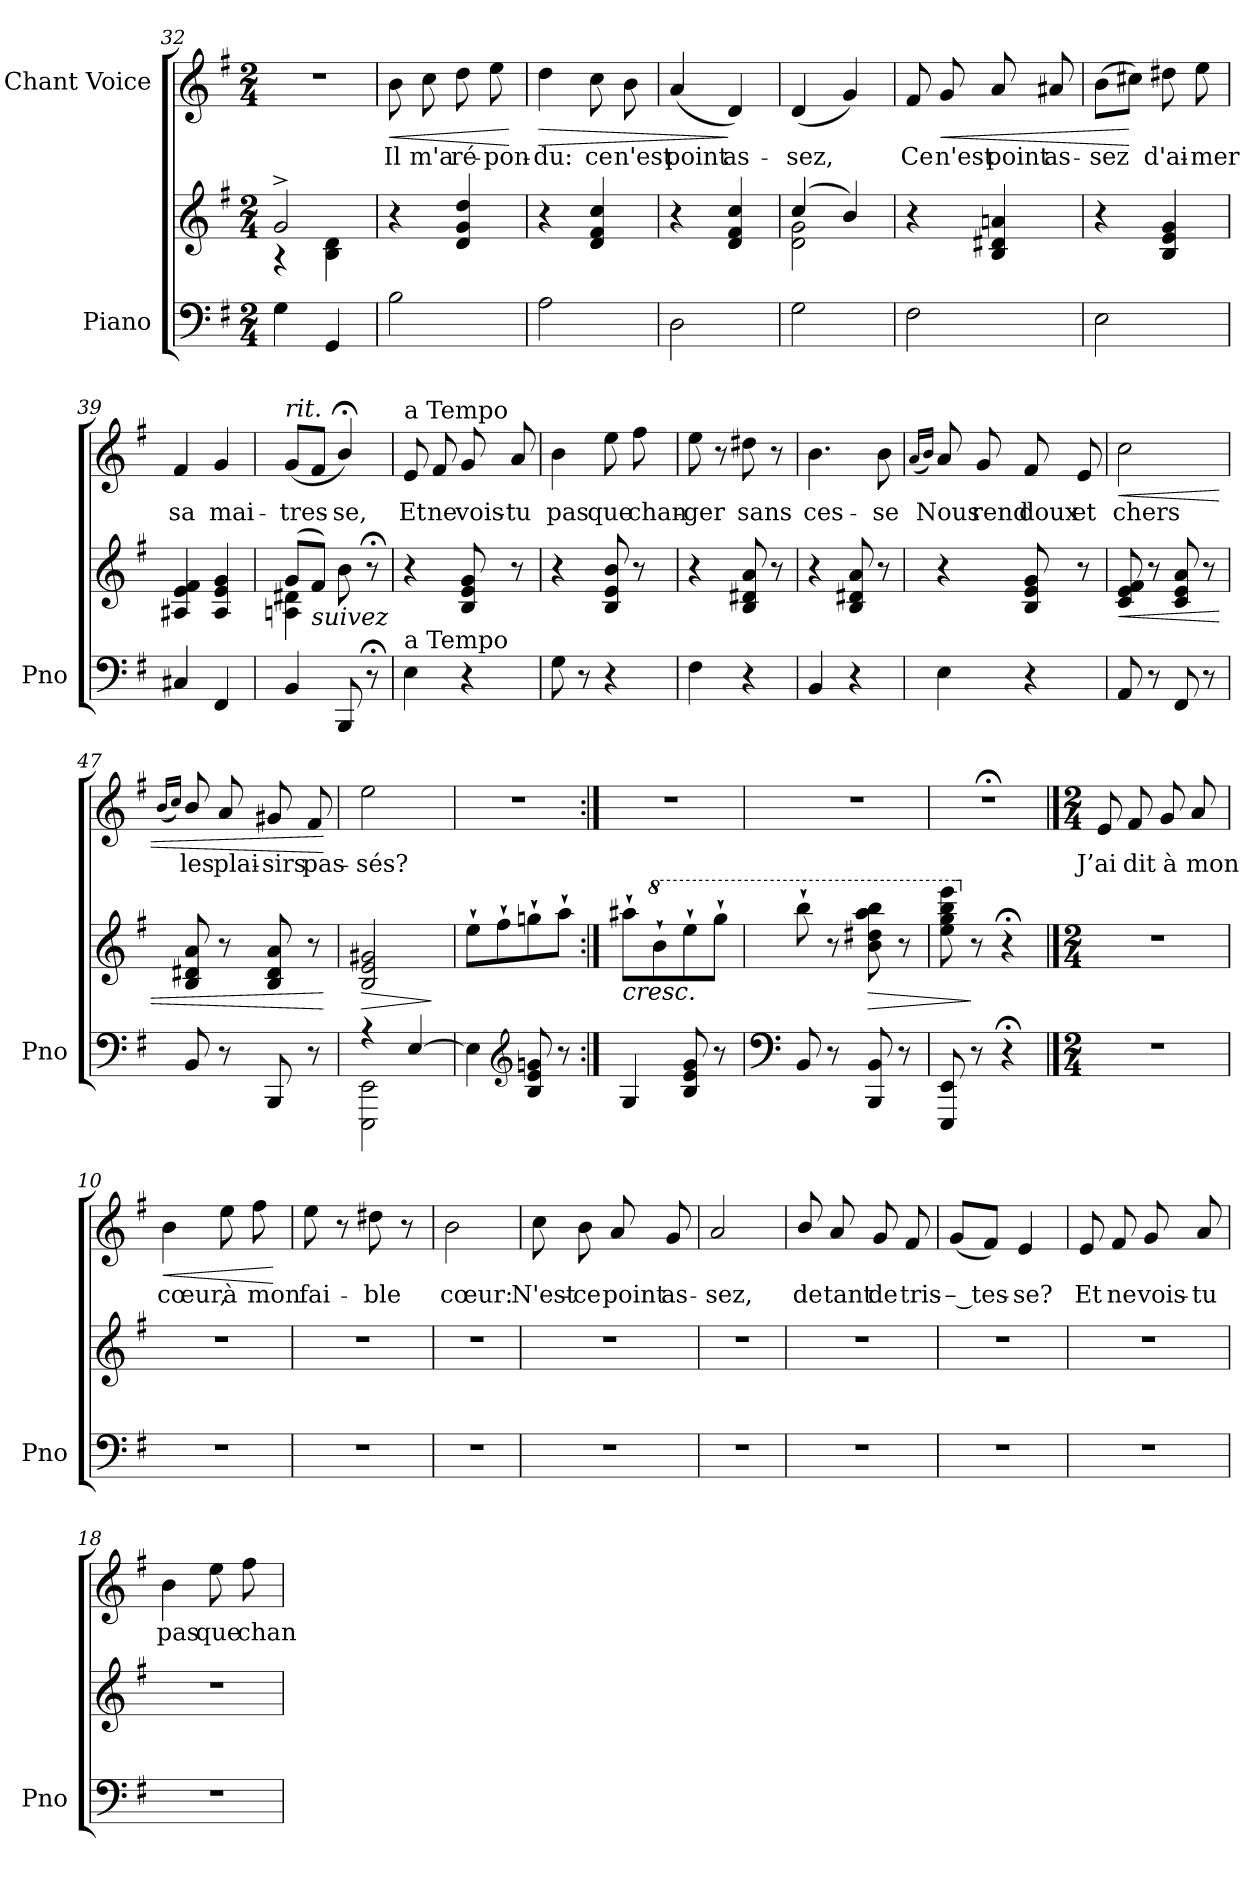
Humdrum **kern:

**kern	**kern	**dynam	**kern	**text	**dynam
*part2	*part2	*part2	*part1	*part1	*part1
*staff3	*staff2	*staff2/3	*staff1	*staff1	*staff1
*I"Piano	*	*	*I"Chant Voice	*	*
*I'Pno	*	*	*	*	*
!!LO:LB:g=z
*clefF4	*clefG2	*	*clefG2	*	*
*k[f#]	*k[f#]	*	*k[f#]	*	*
*M2/4	*M2/4	*	*M2/4	*	*
=32	=32	=32	=32	=32	=32
*	*^	*	*	*	*
4G\	2g^/	4r	.	2r	.	.
4GG/	.	4B\ 4d\	.	.	.	.
=33	=33	=33	=33	=33	=33	=33
!	!	!	!	!	!LO:LY:b	!LO:HP:b
*	*v	*v	*	*	*	*
2B\	4r	.	8b\	Il	<
!	!	!	!	!LO:LY:b	!
.	.	.	8cc\	m'a	.
!	!	!	!	!LO:LY:b	!
.	4d/ 4g/ 4dd/	.	8dd\	ré-	.
!	!	!	!	!LO:LY:b	!
.	.	.	8ee\	-pon-	.
.	.	.	.	.	[
=34	=34	=34	=34	=34	=34
!	!	!	!	!LO:LY:b	!LO:HP:b
2A\	4r	.	4dd\	-du:	>
!	!	!	!	!LO:LY:b	!
.	4d/ 4f#/ 4cc/	.	8cc\	ce	.
!	!	!	!	!LO:LY:b	!
.	.	.	8b\	n'est	.
=35	=35	=35	=35	=35	=35
!	!	!	!	!LO:LY:b	!
2D\	4r	.	(4a/	point	.
!	!	!	!	!LO:LY:b	!
.	4d/ 4f#/ 4cc/	.	4d/)	as-	]
=36	=36	=36	=36	=36	=36
*	*^	*	*	*	*
!	!	!	!	!	!LO:LY:b	!
2G\	(4cc/	2d\ 2g\	.	(4d/	-sez,	.
.	4b/)	.	.	4g/)	.	.
*	*v	*v	*	*	*	*
=37	=37	=37	=37	=37	=37
!	!	!	!	!LO:LY:b	!
2F#\	4r	.	8f#/	Ce	.
!	!	!	!	!LO:LY:b	!LO:HP:b
.	.	.	8g/	n'est	<
!	!	!	!	!LO:LY:b	!
.	4B/ 4d#X/ 4an/	.	8a/	point	.
!	!	!	!	!LO:LY:b	!
.	.	.	8a#X/	as-	.
=38	=38	=38	=38	=38	=38
!	!	!	!	!LO:LY:b	!
2E\	4r	.	(8b\L	-sez	.
.	.	.	8cc#X\J)	.	[
!	!	!	!	!LO:LY:b	!
.	4B/ 4e/ 4g/	.	8dd#X\	d'ai-	.
!	!	!	!	!LO:LY:b	!
.	.	.	8ee\	-mer	.
!!LO:LB:g=z
=39	=39	=39	=39	=39	=39
!	!	!	!	!LO:LY:b	!
4C#X/	4A#X/ 4e/ 4f#/	.	4f#/	sa	.
!	!	!	!	!LO:LY:b	!
4FF#/	4A#/ 4e/ 4g/	.	4g/	mai-	.
=40	=40	=40	=40	=40	=40
*	*^	*	*	*	*
!	!	!	!	!LO:TX:a:i:t=rit.	!	!
!	!	!	!	!	!LO:LY:b	!
4BB/	(8g/L	4An\ 4d#X\	.	(8g/L	-tres-	.
!	!LO:TX:b:i:t=suivez	!	!	!	!	!
.	8f#/J)	.	.	8f#/J	.	.
!	!	!	!	!	!LO:LY:b	!
8BBB/	8b\	4ryy	.	4b;</)	-se,	.
8r;<	8r;<	.	.	.	.	.
*	*v	*v	*	*	*	*
=41	=41	=41	=41	=41	=41
!	!	!	!LO:TX:a:t=a Tempo	!	!
!LO:TX:a:t=a Tempo	!	!	!	!	!
!	!	!	!	!LO:LY:b	!
4E\	4r	.	8e/	Et	.
!	!	!	!	!LO:LY:b	!
.	.	.	8f#/	ne	.
!	!	!	!	!LO:LY:b	!
4r	8B/ 8e/ 8g/	.	8g/	vois-	.
!	!	!	!	!LO:LY:b	!
.	8r	.	8a/	-tu	.
=42	=42	=42	=42	=42	=42
!	!	!	!	!LO:LY:b	!
8G\	4r	.	4b\	pas	.
8r	.	.	.	.	.
!	!	!	!	!LO:LY:b	!
4r	8B/ 8e/ 8b/	.	8ee\	que	.
!	!	!	!	!LO:LY:b	!
.	8r	.	8ff#\	chan-	.
=43	=43	=43	=43	=43	=43
!	!	!	!	!LO:LY:b	!
4F#\	4r	.	8ee\	-ger	.
.	.	.	8r	.	.
!	!	!	!	!LO:LY:b	!
4r	8B/ 8d#X/ 8a/	.	8dd#X\	sans	.
.	8r	.	8r	.	.
=44	=44	=44	=44	=44	=44
!	!	!	!	!LO:LY:b	!
4BB/	4r	.	4.b\	ces-	.
4r	8B/ 8d#X/ 8a/	.	.	.	.
!	!	!	!	!LO:LY:b	!
.	8r	.	8b\	-se	.
=45	=45	=45	=45	=45	=45
.	.	.	(16qa/LL	.	.
.	.	.	16qb/JJ)	.	.
!	!	!	!	!LO:LY:b	!
4E\	4r	.	8a/	Nous	.
!	!	!	!	!LO:LY:b	!
.	.	.	8g/	rend	.
!	!	!	!	!LO:LY:b	!
4r	8B/ 8e/ 8g/	.	8f#/	doux	.
!	!	!	!	!LO:LY:b	!
.	8r	.	8e/	et	.
!!LO:PB:g=z
=46	=46	=46	=46	=46	=46
!	!	!LO:HP:b	!	!LO:LY:b	!LO:HP:b
8AA/	8c/ 8e/ 8f#/	<	2cc\	chers	<
8r	8r	.	.	.	.
8FF#/	8c/ 8e/ 8a/	.	.	.	.
8r	8r	.	.	.	.
=47	=47	=47	=47	=47	=47
.	.	.	(16qb/LL	.	.
.	.	.	16qcc/JJ)	.	.
!	!	!	!	!LO:LY:b	!
8BB/	8B/ 8d#X/ 8a/	.	8b/	les	.
!	!	!	!	!LO:LY:b	!
8r	8r	.	8a/	plai-	.
!	!	!	!	!LO:LY:b	!
8BBB/	8B/ 8d#/ 8a/	.	8g#X/	-sirs	.
!	!	!	!	!LO:LY:b	!
8r	8r	.	8f#/	pas-	.
.	.	[	.	.	[
=48	=48	=48	=48	=48	=48
*^	*	*	*	*	*
!	!	!	!LO:HP:b	!	!LO:LY:b	!
4r	2EEE\ 2EE\	2B/ 2e/ 2g#X/	>	2ee\	-sés?	.
[4E/	.	.	.	.	.	.
*v	*v	*	*	*	*	*
.	.	]	.	.	.
=49	=49	=49	=49	=49	=49
4E\]	8ee`\L	.	2r	.	.
.	8ff#`\	.	.	.	.
*clefG2	*	*	*	*	*
8B/ 8e/ 8gn/	8ggn`\	.	.	.	.
8r	8aa`\J	.	.	.	.
=50:|!	=50:|!	=50:|!	=50:|!	=50:|!	=50:|!
!	!LO:TX:b:i:t=cresc.	!	!	!	!
4G/	8aa#X`\L	.	2r	.	.
*	*8va	*	*	*	*
.	8bb`\	.	.	.	.
8B/ 8e/ 8g/	8eee`\	.	.	.	.
8r	8ggg`\J	.	.	.	.
=51	=51	=51	=51	=51	=51
*clefF4	*	*	*	*	*
8BB/	8bbb`\	.	2r	.	.
8r	8r	.	.	.	.
!	!	!LO:HP:b	!	!	!
8BBB/ 8BB/	8bb\ 8ddd#X\ 8aaa\ 8bbb\	>	.	.	.
8r	8r	.	.	.	.
=52	=52	=52	=52	=52	=52
8EEE/ 8EE/	8eee\ 8ggg\ 8bbb\ 8eeee\	.	2r;<	.	.
*	*X8va	*	*	*	*
8r	8r	]	.	.	.
4r;<	4r;<	.	.	.	.
!!LO:PB:g=z
==9	==9	==9	==9	==9	==9
*stria5	*stria5	*	*	*	*
*M2/4	*M2/4	*	*M2/4	*	*
!	!	!	!	!LO:LY:b	!LO:DY:a
!	!	!	!	!	!LO:DY:n=1:a
2r	2r	.	8e/	J’ai	p other-dynamics
!	!	!	!	!LO:LY:b	!
.	.	.	8f#/	dit	.
!	!	!	!	!LO:LY:b	!
.	.	.	8g/	à	.
!	!	!	!	!LO:LY:b	!
.	.	.	8a/	mon	.
=10	=10	=10	=10	=10	=10
!	!	!	!	!LO:LY:b	!LO:HP:b
2r	2r	.	4b\	cœur,	<
!	!	!	!	!LO:LY:b	!
.	.	.	8ee\	à	.
!	!	!	!	!LO:LY:b	!
.	.	.	8ff#\	mon	.
.	.	.	.	.	[
=11	=11	=11	=11	=11	=11
!	!	!	!	!LO:LY:b	!
2r	2r	.	8ee\	fai-	.
.	.	.	8r	.	.
!	!	!	!	!LO:LY:b	!
.	.	.	8dd#X\	-ble	.
.	.	.	8r	.	.
=12	=12	=12	=12	=12	=12
!	!	!	!	!LO:LY:b	!
2r	2r	.	2b\	cœur:	.
=13	=13	=13	=13	=13	=13
!	!	!	!	!LO:LY:b	!
2r	2r	.	8cc\	N'est-	.
!	!	!	!	!LO:LY:b	!
.	.	.	8b\	-ce	.
!	!	!	!	!LO:LY:b	!
.	.	.	8a/	point	.
!	!	!	!	!LO:LY:b	!
.	.	.	8g/	as-	.
=14	=14	=14	=14	=14	=14
!	!	!	!	!LO:LY:b	!
2r	2r	.	2a/	-sez,	.
=15	=15	=15	=15	=15	=15
!	!	!	!	!LO:LY:b	!
2r	2r	.	8b/	de	.
!	!	!	!	!LO:LY:b	!
.	.	.	8a/	tant	.
!	!	!	!	!LO:LY:b	!
.	.	.	8g/	de	.
!	!	!	!	!LO:LY:b	!
.	.	.	8f#/	tris-	.
!!LO:LB:g=z
=16	=16	=16	=16	=16	=16
!	!	!	!	!LO:LY:b	!
2r	2r	.	(8g/L	-– tes-	.
.	.	.	8f#/J)	.	.
!	!	!	!	!LO:LY:b	!
.	.	.	4e/	-se?	.
=17	=17	=17	=17	=17	=17
!	!	!	!	!LO:LY:b	!
2r	2r	.	8e/	Et	.
!	!	!	!	!LO:LY:b	!
.	.	.	8f#/	ne	.
!	!	!	!	!LO:LY:b	!
.	.	.	8g/	vois-	.
!	!	!	!	!LO:LY:b	!
.	.	.	8a/	-tu	.
=18	=18	=18	=18	=18	=18
!	!	!	!	!LO:LY:b	!
2r	2r	.	4b\	pas	.
!	!	!	!	!LO:LY:b	!
.	.	.	8ee\	que	.
!	!	!	!	!LO:LY:b	!
.	.	.	8ff#\	chan-	.
=	=	=	=	=	=
*-	*-	*-	*-	*-	*-
